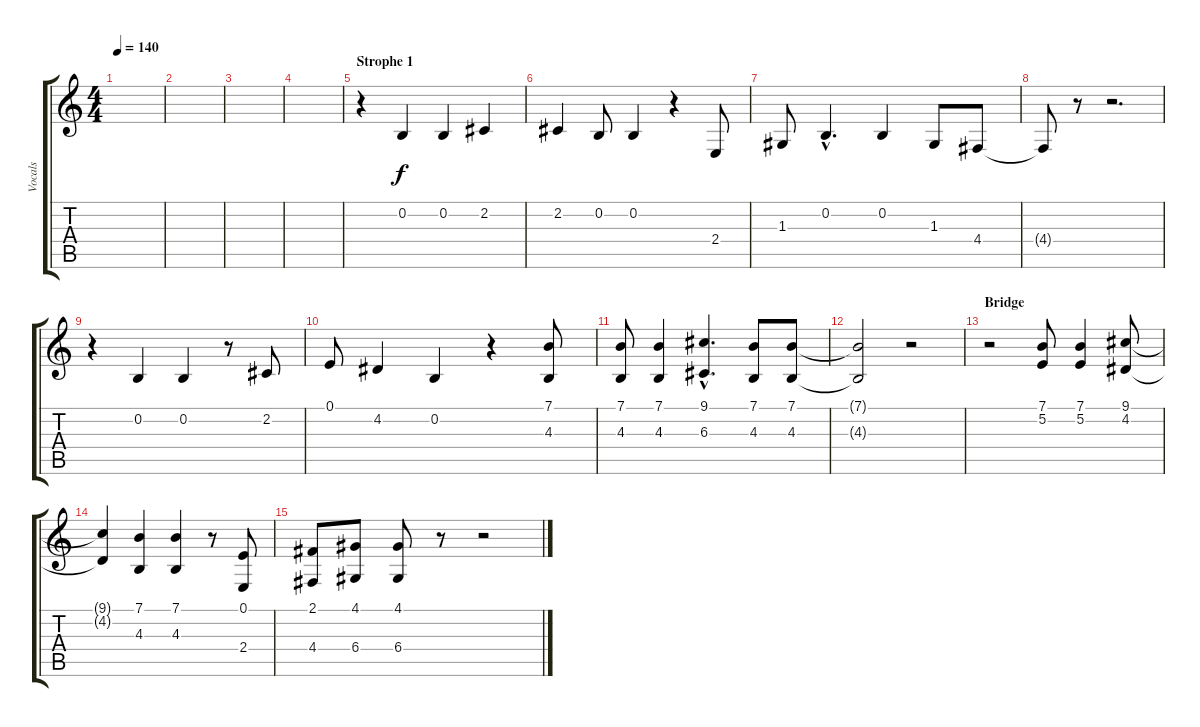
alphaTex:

\track ("Vocals" "Vocals") {instrument lead2sawtooth}
\staff {score tabs}
\tuning (E4 B3 G3 D3 A2 E2) {hide}
\ts (4 4)
\tempo 140
\clef g2
\ks c
|
|
|
|
\section ("" "Strophe 1")
r.4 0.2.4 0.2.4 2.2.4 |
2.2.4 0.2.8 0.2.4 r.4 2.4.8 |
1.3.8 0.2{hac}.4{d} 0.2.4 1.3.8 4.4.8 |
4.4{t}.8 r.8 r.2{d} |
r.4 0.2.4 0.2.4 r.8 2.2.8 |
0.1.8 4.2.4 0.2.4 r.4 (7.1 4.3).8 |
(7.1 4.3).8 (7.1 4.3).4 (9.1{hac} 6.3{hac}).4{d} (7.1 4.3).8 (7.1 4.3).8 |
(7.1{t} 4.3{t}).2 r.2 |
\section ("" "Bridge")
r.2 (7.1 5.2).8 (7.1 5.2).4 (9.1 4.2).8 |
(9.1{t} 4.2{t}).4 (7.1 4.3).4 (7.1 4.3).4 r.8 (0.1 2.4).8 |
(2.1 4.4).8 (4.1 6.4).8 (4.1 6.4).8 r.8 r.2
